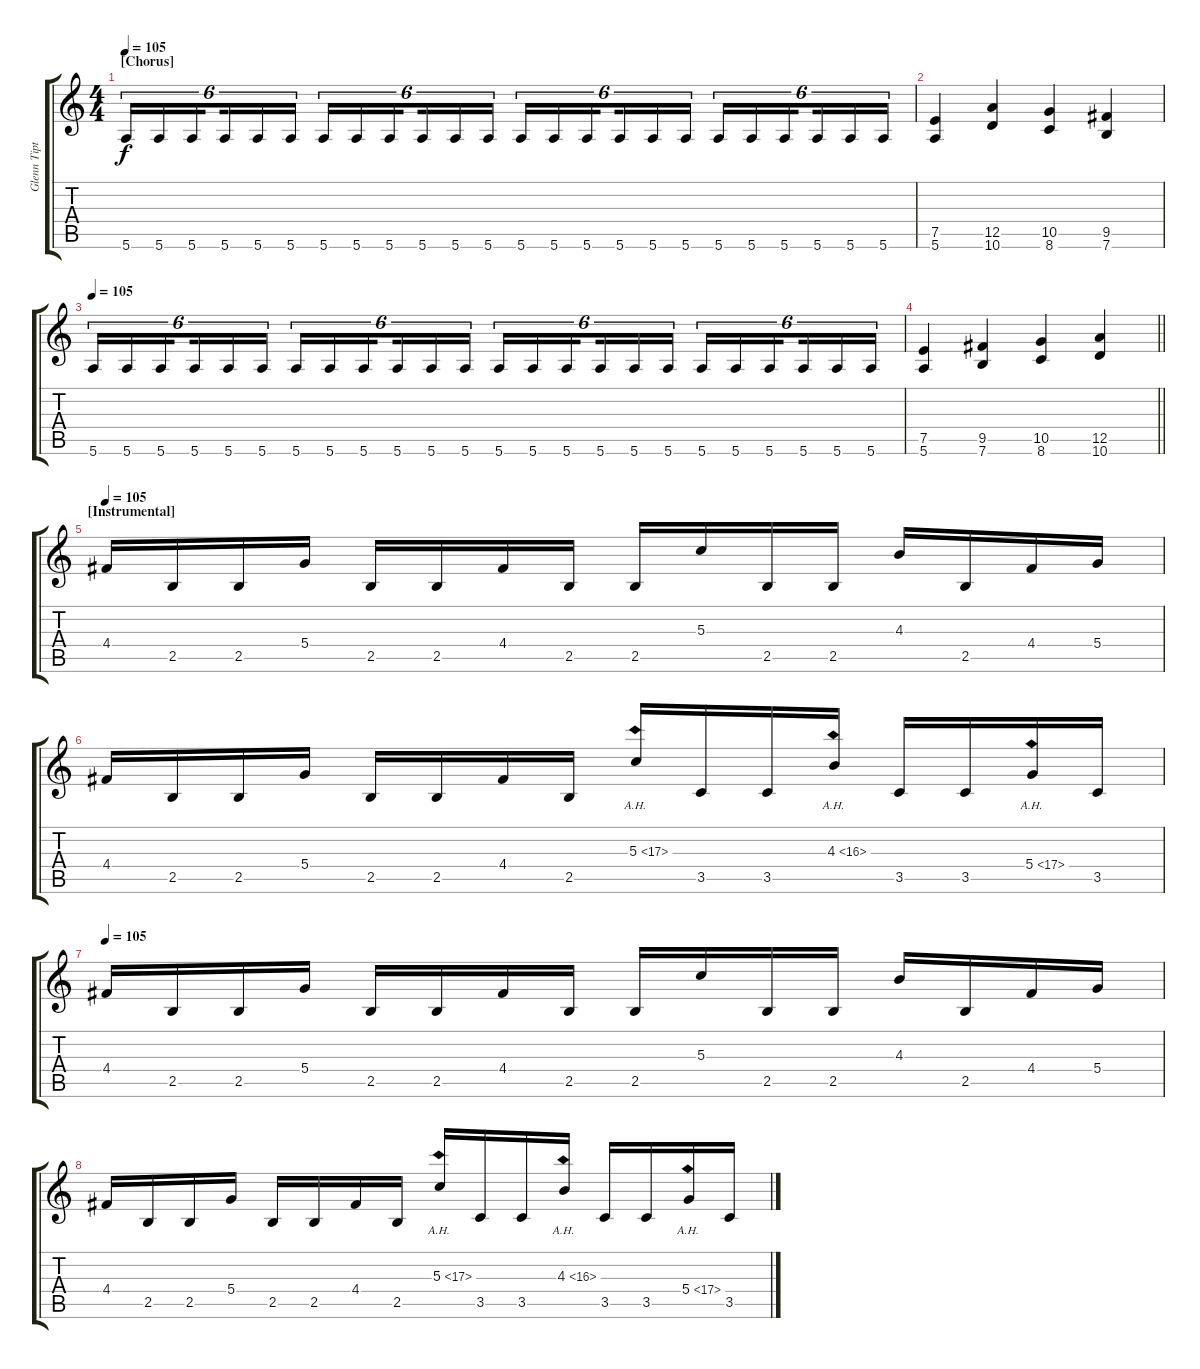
\track ("Glenn Tipton" "Glenn Tipt") {instrument overdrivenguitar}
\staff {score tabs}
\tuning (E4 B3 G3 D3 A2 E2) {hide}
\ts (4 4)
\section ("" "[Chorus]")
\tempo 105
\clef g2
\ks c
5.6.16{tu (6 4) dy f} 5.6.16{tu (6 4)} 5.6.16{tu (6 4) beam splitsecondary} 5.6.16{tu (6 4)} 5.6.16{tu (6 4)} 5.6.16{tu (6 4)} 5.6.16{tu (6 4)} 5.6.16{tu (6 4)} 5.6.16{tu (6 4) beam splitsecondary} 5.6.16{tu (6 4)} 5.6.16{tu (6 4)} 5.6.16{tu (6 4)} 5.6.16{tu (6 4)} 5.6.16{tu (6 4)} 5.6.16{tu (6 4) beam splitsecondary} 5.6.16{tu (6 4)} 5.6.16{tu (6 4)} 5.6.16{tu (6 4)} 5.6.16{tu (6 4)} 5.6.16{tu (6 4)} 5.6.16{tu (6 4) beam splitsecondary} 5.6.16{tu (6 4)} 5.6.16{tu (6 4)} 5.6.16{tu (6 4)} |
(7.5 5.6).4 (12.5 10.6).4 (10.5 8.6).4 (9.5 7.6).4 |
\tempo 105
5.6.16{tu (6 4)} 5.6.16{tu (6 4)} 5.6.16{tu (6 4) beam splitsecondary} 5.6.16{tu (6 4)} 5.6.16{tu (6 4)} 5.6.16{tu (6 4)} 5.6.16{tu (6 4)} 5.6.16{tu (6 4)} 5.6.16{tu (6 4) beam splitsecondary} 5.6.16{tu (6 4)} 5.6.16{tu (6 4)} 5.6.16{tu (6 4)} 5.6.16{tu (6 4)} 5.6.16{tu (6 4)} 5.6.16{tu (6 4) beam splitsecondary} 5.6.16{tu (6 4)} 5.6.16{tu (6 4)} 5.6.16{tu (6 4)} 5.6.16{tu (6 4)} 5.6.16{tu (6 4)} 5.6.16{tu (6 4) beam splitsecondary} 5.6.16{tu (6 4)} 5.6.16{tu (6 4)} 5.6.16{tu (6 4)} |
\barLineRight lightlight
(7.5 5.6).4 (9.5 7.6).4 (10.5 8.6).4 (12.5 10.6).4 |
\section ("" "[Instrumental]")
\tempo 105
4.4.16{volume 16} 2.5.16 2.5.16 5.4.16 2.5.16 2.5.16 4.4.16 2.5.16 2.5.16 5.3.16 2.5.16 2.5.16 4.3.16 2.5.16 4.4.16 5.4.16 |
4.4.16 2.5.16 2.5.16 5.4.16 2.5.16 2.5.16 4.4.16 2.5.16 5.3{ah 12}.16 3.5.16 3.5.16 4.3{ah 12}.16 3.5.16 3.5.16 5.4{ah 12}.16 3.5.16 |
\tempo 105
4.4.16 2.5.16 2.5.16 5.4.16 2.5.16 2.5.16 4.4.16 2.5.16 2.5.16 5.3.16 2.5.16 2.5.16 4.3.16 2.5.16 4.4.16 5.4.16 |
4.4.16 2.5.16 2.5.16 5.4.16 2.5.16 2.5.16 4.4.16 2.5.16 5.3{ah 12}.16 3.5.16 3.5.16 4.3{ah 12}.16 3.5.16 3.5.16 5.4{ah 12}.16 3.5.16
